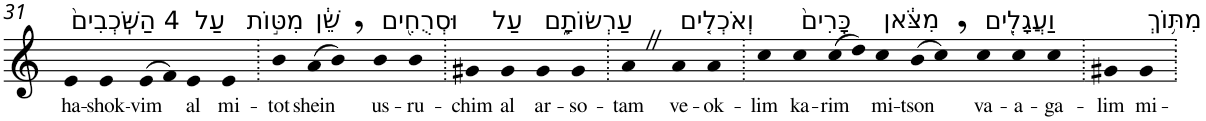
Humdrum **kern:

**kern	**text
*part1	*part1
*staff1	*staff1
*I"Piano	*
*I'Pno	*
!!LO:PB:g=z
*clefG2	*
*k[]	*
=31	=31
!LO:TX:a:t=4 הַשֹּֽׁכְבִים֙	!
!	!LO:LY:b
4e	ha-
!	!LO:LY:b
4e	-shok-
!	!LO:LY:b
(>8e	-vim
8f)	.
!LO:TX:a:t=עַל	!
!	!LO:LY:b
4e	al
!LO:TX:a:t=מִטּ֣וֹת	!
!	!LO:LY:b
4e	mi-
=32.	=32.
!	!LO:LY:b
4b	-tot
!LO:TX:a:t=שֵׁ֔ן	!
!	!LO:LY:b
(>8a	shein
8b,)	.
!LO:TX:a:t=וּסְרֻחִ֖ים	!
!	!LO:LY:b
4b	us-
!	!LO:LY:b
4b	-ru-
=33.	=33.
!	!LO:LY:b
4g#X	-chim
!LO:TX:a:t=עַל	!
!	!LO:LY:b
4g#	al
!LO:TX:a:t=עַרְשׂוֹתָ֑ם	!
!	!LO:LY:b
4g#	ar-
!	!LO:LY:b
4g#	-so-
=34.	=34.
!	!LO:LY:b
4aZ	-tam
!LO:TX:a:t=וְאֹכְלִ֤ים	!
!	!LO:LY:b
4a	ve-
!	!LO:LY:b
4a	-ok-
=35.	=35.
!	!LO:LY:b
4cc	-lim
!LO:TX:a:t=כָּרִים֙	!
!	!LO:LY:b
4cc	ka-
!	!LO:LY:b
(>8cc	-rim
8dd)	.
!LO:TX:a:t=מִצֹּ֔אן	!
!	!LO:LY:b
4cc	mi-
!	!LO:LY:b
(>8b	-tson
8cc,)	.
!LO:TX:a:t=וַעֲגָלִ֖ים	!
!	!LO:LY:b
4cc	va-
!	!LO:LY:b
4cc	-a-
!	!LO:LY:b
4cc	-ga-
=36.	=36.
!	!LO:LY:b
4g#X	-lim
!LO:TX:a:t=מִתּ֥וֹךְ	!
!	!LO:LY:b
4g#	mi-
=.	=.
*-	*-
